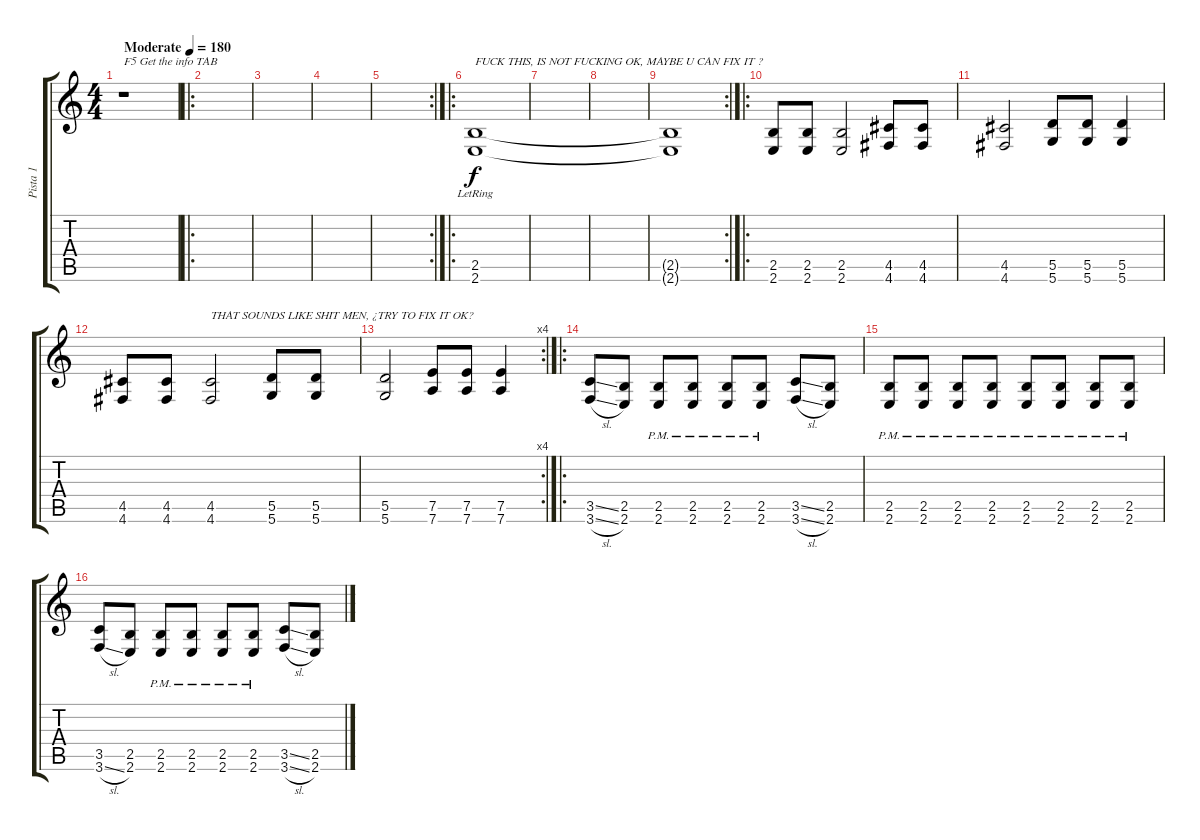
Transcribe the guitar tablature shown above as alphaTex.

\track ("Pista 1" "Pista 1") {instrument distortionguitar}
\staff {score tabs}
\tuning (E4 B3 G3 D3 A2 D2) {hide}
\ts (4 4)
\tempo (180 "Moderate")
\clef g2
\ks c
r.1{txt "F5 Get the info TAB" dy f instrument distortionguitar} |
\ro
|
|
|
\rc 2
|
\ro
(2.5{lr} 2.6{lr}).1{txt "FUCK THIS, IS NOT FUCKING OK, MAYBE U CAN FIX IT ?" volume 13} |
|
|
\rc 2
(2.5{t} 2.6{t}).1{volume 5} |
\ro
(2.5 2.6).8{volume 13} (2.5 2.6).8 (2.5 2.6).2 (4.5 4.6).8 (4.5 4.6).8 |
(4.5 4.6).2 (5.5 5.6).8 (5.5 5.6).8 (5.5 5.6).4 |
(4.5 4.6).8 (4.5 4.6).8 (4.5 4.6).2{txt "THAT SOUNDS LIKE SHIT MEN, ¿TRY TO FIX IT OK?"} (5.5 5.6).8 (5.5 5.6).8 |
\rc 4
(5.5 5.6).2 (7.5 7.6).8 (7.5 7.6).8 (7.5 7.6).4 |
\ro
(3.5{ss} 3.6{sl}).8 (2.5 2.6).8 (2.5{pm} 2.6{pm}).8 (2.5{pm} 2.6{pm}).8 (2.5{pm} 2.6{pm}).8 (2.5{pm} 2.6{pm}).8 (3.5{ss} 3.6{sl}).8 (2.5 2.6).8 |
(2.5{pm} 2.6{pm}).8 (2.5{pm} 2.6{pm}).8 (2.5{pm} 2.6{pm}).8 (2.5{pm} 2.6{pm}).8 (2.5{pm} 2.6{pm}).8 (2.5{pm} 2.6{pm}).8 (2.5{pm} 2.6{pm}).8 (2.5{pm} 2.6{pm}).8 |
(3.5 3.6{sl}).8 (2.5 2.6).8 (2.5{pm} 2.6{pm}).8 (2.5{pm} 2.6{pm}).8 (2.5{pm} 2.6{pm}).8 (2.5{pm} 2.6{pm}).8 (3.5{ss} 3.6{sl}).8 (2.5 2.6).8
